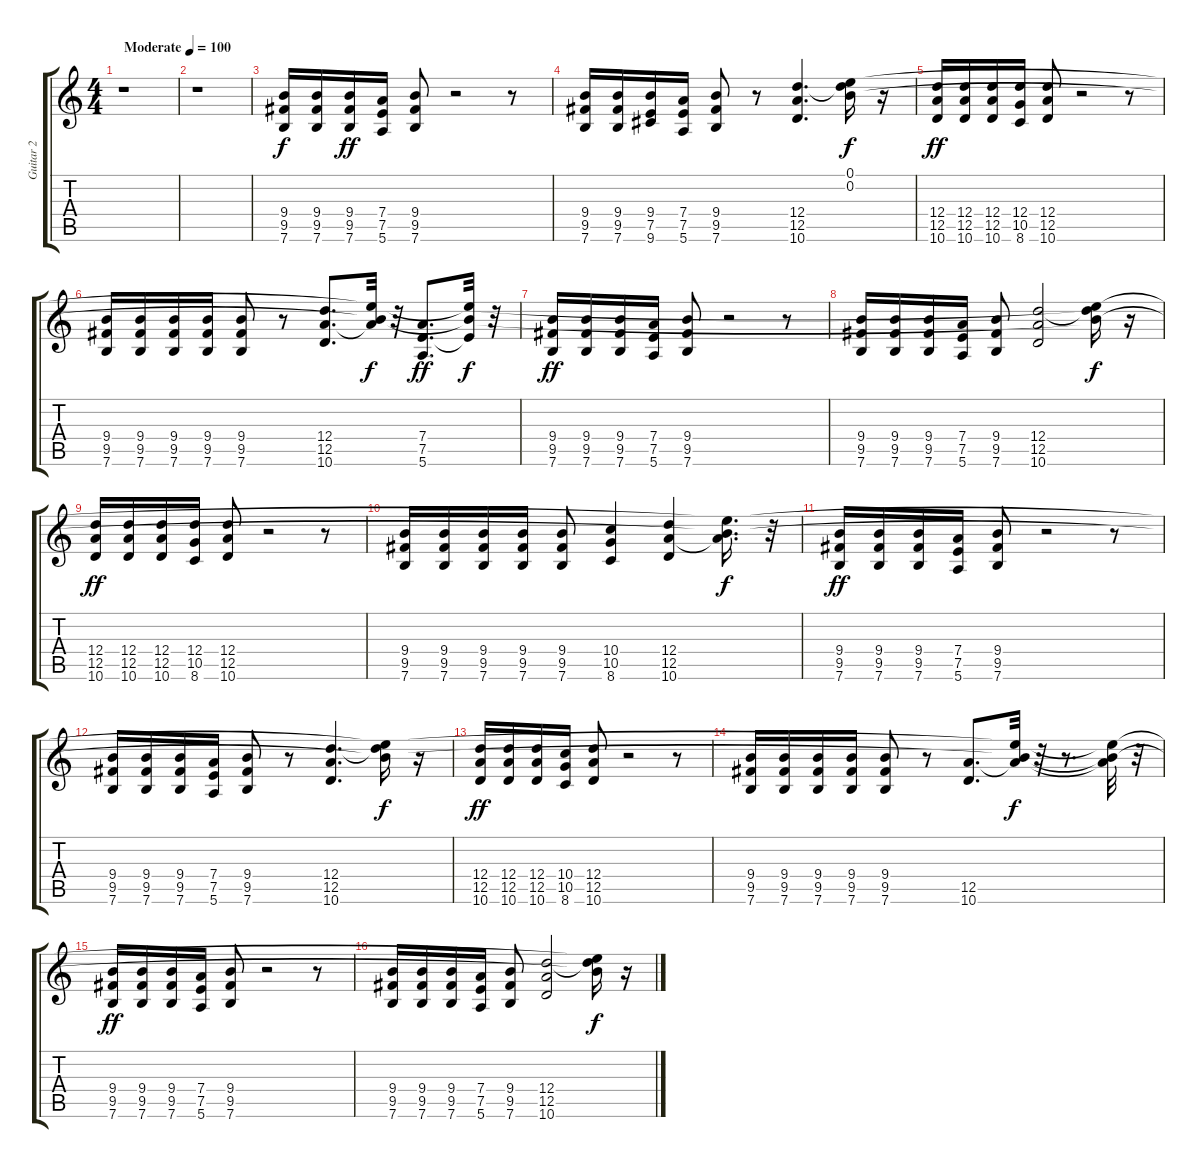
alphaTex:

\track ("Guitar 2" "Guitar 2") {instrument distortionguitar}
\staff {score tabs}
\tuning (E4 B3 G3 D3 A2 E2) {hide}
\ts (4 4)
\tempo (100 "Moderate")
\clef g2
\ks c
r.1{dy f instrument distortionguitar} |
r.1 |
(9.4 9.5 7.6).16 (9.4 9.5 7.6).16 (9.4 9.5 7.6).16{dy ff} (7.4 7.5 5.6).16 (9.4 9.5 7.6).8 r.2 r.8 |
(9.4 9.5 7.6).16 (9.4 9.5 7.6).16 (9.4 7.5 9.6).16 (7.4 7.5 5.6).16 (9.4 9.5 7.6).8 r.8 (12.4 12.5 10.6).4{d} (0.1 0.2 12.4{t}).16{dy f} r.16 |
(12.4 12.5 10.6).16{dy ff} (12.4 12.5 10.6).16 (12.4 12.5 10.6).16 (12.4 10.5 8.6).16 (12.4 12.5 10.6).8 r.2 r.8 |
(9.4 9.5 7.6).16 (9.4 9.5 7.6).16 (9.4 9.5 7.6).16 (9.4 9.5 7.6).16 (9.4 9.5 7.6).8 r.8 (12.4 12.5 10.6).8{d} (0.1{t} 0.2{t} 12.5{t}).32{dy f} r.32 (7.4 7.5 5.6).8{d dy ff} (0.1{t} 0.2{t} 7.5{t}).32{dy f} r.32 |
(9.4 9.5 7.6).16{dy ff} (9.4 9.5 7.6).16 (9.4 9.5 7.6).16 (7.4 7.5 5.6).16 (9.4 9.5 7.6).8 r.2 r.8 |
(9.4 9.5 7.6).16 (9.4 9.5 7.6).16 (9.4 9.5 7.6).16 (7.4 7.5 5.6).16 (9.4 9.5 7.6).8 (12.4 12.5 10.6).2 (0.1{t} 0.2{t} 12.4{t}).16{dy f} r.16 |
(12.4 12.5 10.6).16{dy ff} (12.4 12.5 10.6).16 (12.4 12.5 10.6).16 (12.4 10.5 8.6).16 (12.4 12.5 10.6).8 r.2 r.8 |
(9.4 9.5 7.6).16 (9.4 9.5 7.6).16 (9.4 9.5 7.6).16 (9.4 9.5 7.6).16 (9.4 9.5 7.6).8 (10.4 10.5 8.6).4 (12.4 12.5 10.6).4 (0.1{t} 0.2{t} 12.5{t}).16{d dy f} r.32 |
(9.4 9.5 7.6).16{dy ff} (9.4 9.5 7.6).16 (9.4 9.5 7.6).16 (7.4 7.5 5.6).16 (9.4 9.5 7.6).8 r.2 r.8 |
(9.4 9.5 7.6).16 (9.4 9.5 7.6).16 (9.4 9.5 7.6).16 (7.4 7.5 5.6).16 (9.4 9.5 7.6).8 r.8 (12.4 12.5 10.6).4{d} (0.1{t} 0.2{t} 12.4{t}).16{dy f} r.16 |
(12.4 12.5 10.6).16{dy ff} (12.4 12.5 10.6).16 (12.4 12.5 10.6).16 (10.4 10.5 8.6).16 (12.4 12.5 10.6).8 r.2 r.8 |
(9.4 9.5 7.6).16 (9.4 9.5 7.6).16 (9.4 9.5 7.6).16 (9.4 9.5 7.6).16 (9.4 9.5 7.6).8 r.8 (12.5 10.6).8{d} (0.1{t} 0.2{t} 12.5{t}).32{dy f} r.32 r.8{d} (0.1{t} 0.2{t} 12.5{t}).32 r.32 |
(9.4 9.5 7.6).16{dy ff} (9.4 9.5 7.6).16 (9.4 9.5 7.6).16 (7.4 7.5 5.6).16 (9.4 9.5 7.6).8 r.2 r.8 |
(9.4 9.5 7.6).16 (9.4 9.5 7.6).16 (9.4 9.5 7.6).16 (7.4 7.5 5.6).16 (9.4 9.5 7.6).8 (12.4 12.5 10.6).2 (0.1{t} 0.2{t} 12.4{t}).16{dy f} r.16
